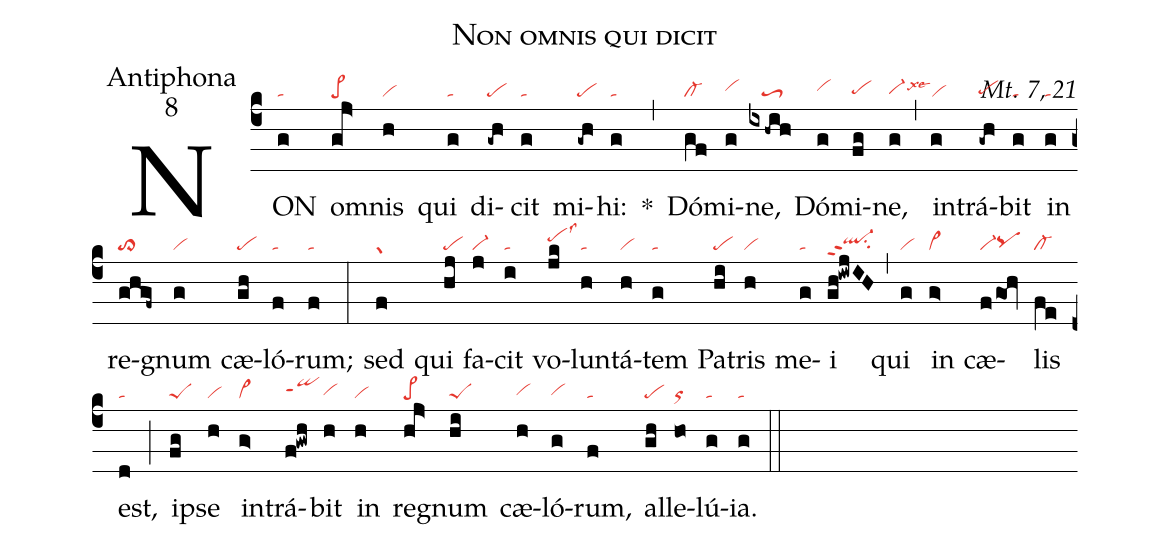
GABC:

name:Non omnis qui dicit;
office-part:Antiphona;
mode:8;
commentary:Mt. 7, 21;
nabc-lines:1;
%%
(c4)
NON(g|ta) om(gj>|pe>)nis(h|vi) qui(g|ta) di(-gh|pe)cit(g|ta)
mi(-gh|pe)hi:(g|ta) *(,)
Dó(gf|cl-)mi(g|vihh)ne,(ix-hih|///toS3) Dó(g|vihh)mi(fg|pehg)ne,(g|vi-hglsx6) (,)
in(g|```vilse1)trá(-gh|pehg)bit(g|ta) in(g|ta) re(ghgf~|to>)gnum(g|vi) cæ(gh|pe)ló(f|ta)rum;(f|ta) (:)
sed(f|gr) qui(hj|pe) fa(j|vi-)cit(i|ta) vo(jk|pehilss3)lun(h|ta)tá(h|vi)tem(g|ta) Pa(hi|pe)tris(h|vi) me(g|ta)i(gh!iwjIH|ql-hhppt2su2) (,)
qui(g|vi) in(g>|vi>) cæ(f/gOh|vi-pqhg)lis(fe|cl-) est,(d|ta) (;)
ip(fg|peS)se(h|vi) in(g>|vi>)trá(f!gwh|qihhppt1)bit(h|vihg) in(h|vi) re(hj>|pe>)gnum(hi|peS) cæ(h|vihg)ló(g|vihg)rum,(f|ta) al(gh|pe)le(ho|or)lú(g|ta)ia.(g|ta) (::)
